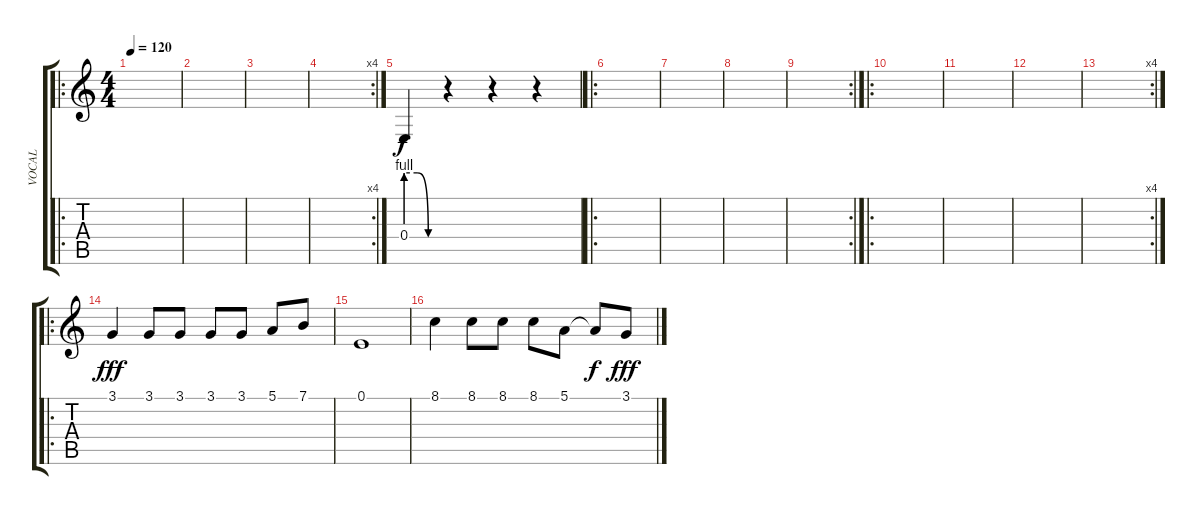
\track ("VOCAL" "VOCAL") {instrument lead6voice}
\staff {score tabs}
\tuning (E4 B3 G3 D3 A2 E2) {hide}
\ro
\ts (4 4)
\tempo 120
\clef g2
\ks c
|
|
|
\rc 4
|
0.4{be (custom 0 4 20 4 40 0 60 0)}.4 r.4 r.4 r.4 |
\ro
|
|
|
\rc 2
|
\ro
|
|
|
\rc 4
|
\ro
3.1.4{dy fff} 3.1.8 3.1.8 3.1.8 3.1.8 5.1.8 7.1.8 |
0.1.1 |
8.1.4 8.1.8 8.1.8 8.1.8 5.1.8 5.1{t}.8{dy f} 3.1.8{dy fff}
